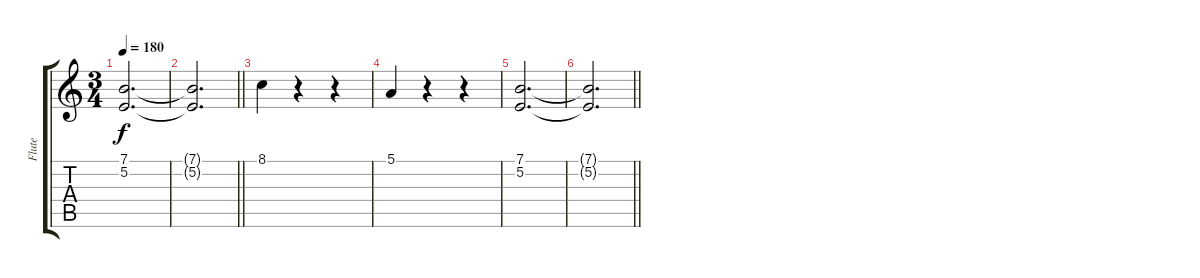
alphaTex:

\track ("Flute" "Flute") {instrument viola}
\staff {score tabs}
\tuning (E4 B3 G3 D3 A2 E2) {hide}
\ts (3 4)
\tempo 180
\clef g2
\ks c
(7.1 5.2).2{d dy f} |
\barLineRight lightlight
(7.1{t} 5.2{t}).2{d} |
8.1.4 r.4 r.4 |
5.1.4 r.4 r.4 |
(7.1 5.2).2{d} |
\barLineRight lightlight
(7.1{t} 5.2{t}).2{d}
